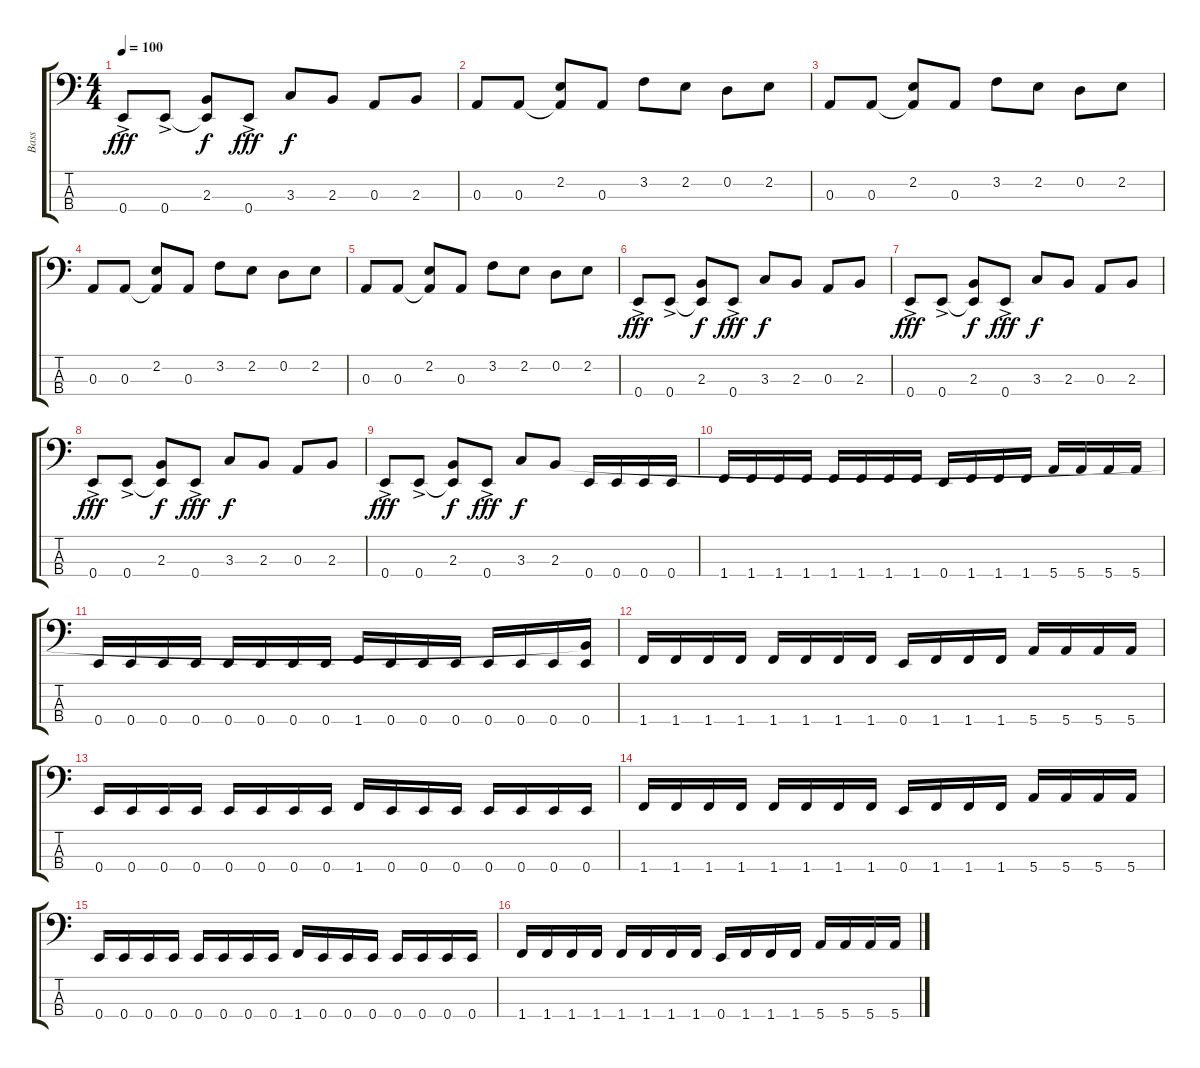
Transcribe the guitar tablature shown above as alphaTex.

\track ("Bass" "Bass") {instrument electricbassfinger}
\staff {score tabs}
\tuning (G2 D2 A1 E1) {hide}
\ts (4 4)
\tempo 100
\clef f4
\ks c
0.4{ac}.8{dy fff} 0.4{ac}.8 (2.3 0.4{t}).8{dy f} 0.4{ac}.8{dy fff} 3.3.8{dy f} 2.3.8 0.3.8 2.3.8 |
0.3.8 0.3.8 (2.2 0.3{t}).8 0.3.8 3.2.8 2.2.8 0.2.8 2.2.8 |
0.3.8 0.3.8 (2.2 0.3{t}).8 0.3.8 3.2.8 2.2.8 0.2.8 2.2.8 |
0.3.8 0.3.8 (2.2 0.3{t}).8 0.3.8 3.2.8 2.2.8 0.2.8 2.2.8 |
0.3.8 0.3.8 (2.2 0.3{t}).8 0.3.8 3.2.8 2.2.8 0.2.8 2.2.8 |
0.4{ac}.8{dy fff} 0.4{ac}.8 (2.3 0.4{t}).8{dy f} 0.4{ac}.8{dy fff} 3.3.8{dy f} 2.3.8 0.3.8 2.3.8 |
0.4{ac}.8{dy fff} 0.4{ac}.8 (2.3 0.4{t}).8{dy f} 0.4{ac}.8{dy fff} 3.3.8{dy f} 2.3.8 0.3.8 2.3.8 |
0.4{ac}.8{dy fff} 0.4{ac}.8 (2.3 0.4{t}).8{dy f} 0.4{ac}.8{dy fff} 3.3.8{dy f} 2.3.8 0.3.8 2.3.8 |
0.4{ac}.8{dy fff} 0.4{ac}.8 (2.3 0.4{t}).8{dy f} 0.4{ac}.8{dy fff} 3.3.8{dy f} 2.3.8 0.4.16 0.4.16 0.4.16 0.4.16 |
1.4.16 1.4.16 1.4.16 1.4.16 1.4.16 1.4.16 1.4.16 1.4.16 0.4.16 1.4.16 1.4.16 1.4.16 5.4.16 5.4.16 5.4.16 5.4.16 |
0.4.16 0.4.16 0.4.16 0.4.16 0.4.16 0.4.16 0.4.16 0.4.16 1.4.16 0.4.16 0.4.16 0.4.16 0.4.16 0.4.16 0.4.16 (2.3{t} 0.4).16 |
1.4.16 1.4.16 1.4.16 1.4.16 1.4.16 1.4.16 1.4.16 1.4.16 0.4.16 1.4.16 1.4.16 1.4.16 5.4.16 5.4.16 5.4.16 5.4.16 |
0.4.16 0.4.16 0.4.16 0.4.16 0.4.16 0.4.16 0.4.16 0.4.16 1.4.16 0.4.16 0.4.16 0.4.16 0.4.16 0.4.16 0.4.16 0.4.16 |
1.4.16 1.4.16 1.4.16 1.4.16 1.4.16 1.4.16 1.4.16 1.4.16 0.4.16 1.4.16 1.4.16 1.4.16 5.4.16 5.4.16 5.4.16 5.4.16 |
0.4.16 0.4.16 0.4.16 0.4.16 0.4.16 0.4.16 0.4.16 0.4.16 1.4.16 0.4.16 0.4.16 0.4.16 0.4.16 0.4.16 0.4.16 0.4.16 |
1.4.16 1.4.16 1.4.16 1.4.16 1.4.16 1.4.16 1.4.16 1.4.16 0.4.16 1.4.16 1.4.16 1.4.16 5.4.16 5.4.16 5.4.16 5.4.16
